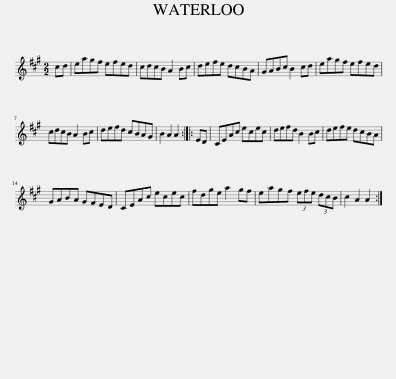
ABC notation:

X:1
L:1/8
M:2/2
I:linebreak $
K:A
V:1 treble
V:1
 cd | eagf efed | cdcB A2 Bc | defe dcBA | GABc B2 cd | %5
 eagf efed |$ cdcB A2 Bc | defd cBAG | B2 A2 A2 :: ED | %10
 CEAc ecec | defd B2 Bc | defe dcBA |$ GABA GFED | CEAc ecec | %15
 fdge a2 gf | eagf (3efe (3dcB | c2 A2 A2 :| %18
